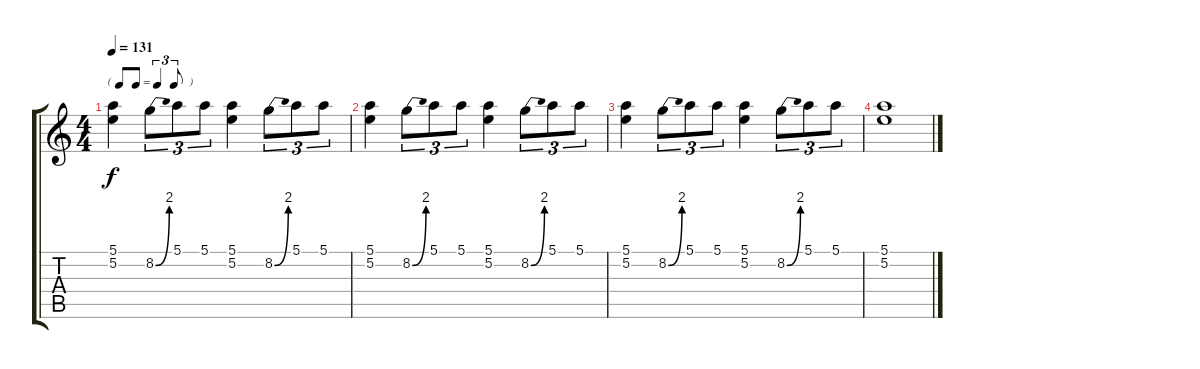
\track "" {instrument distortionguitar}
\staff {score tabs}
\tuning (E4 B3 G3 D3 A2 E2) {hide}
\ts (4 4)
\tf triplet8th
\tempo 131
\clef g2
\ks c
(5.1 5.2).4{dy f} 8.2{be (bend 0 0 60 8)}.8{tu (3 2)} 5.1.8{tu (3 2)} 5.1.8{tu (3 2)} (5.1 5.2).4 8.2{be (bend 0 0 60 8)}.8{tu (3 2)} 5.1.8{tu (3 2)} 5.1.8{tu (3 2)} |
(5.1 5.2).4 8.2{be (bend 0 0 60 8)}.8{tu (3 2)} 5.1.8{tu (3 2)} 5.1.8{tu (3 2)} (5.1 5.2).4 8.2{be (bend 0 0 60 8)}.8{tu (3 2)} 5.1.8{tu (3 2)} 5.1.8{tu (3 2)} |
(5.1 5.2).4 8.2{be (bend 0 0 60 8)}.8{tu (3 2)} 5.1.8{tu (3 2)} 5.1.8{tu (3 2)} (5.1 5.2).4 8.2{be (bend 0 0 60 8)}.8{tu (3 2)} 5.1.8{tu (3 2)} 5.1.8{tu (3 2)} |
(5.1 5.2).1
